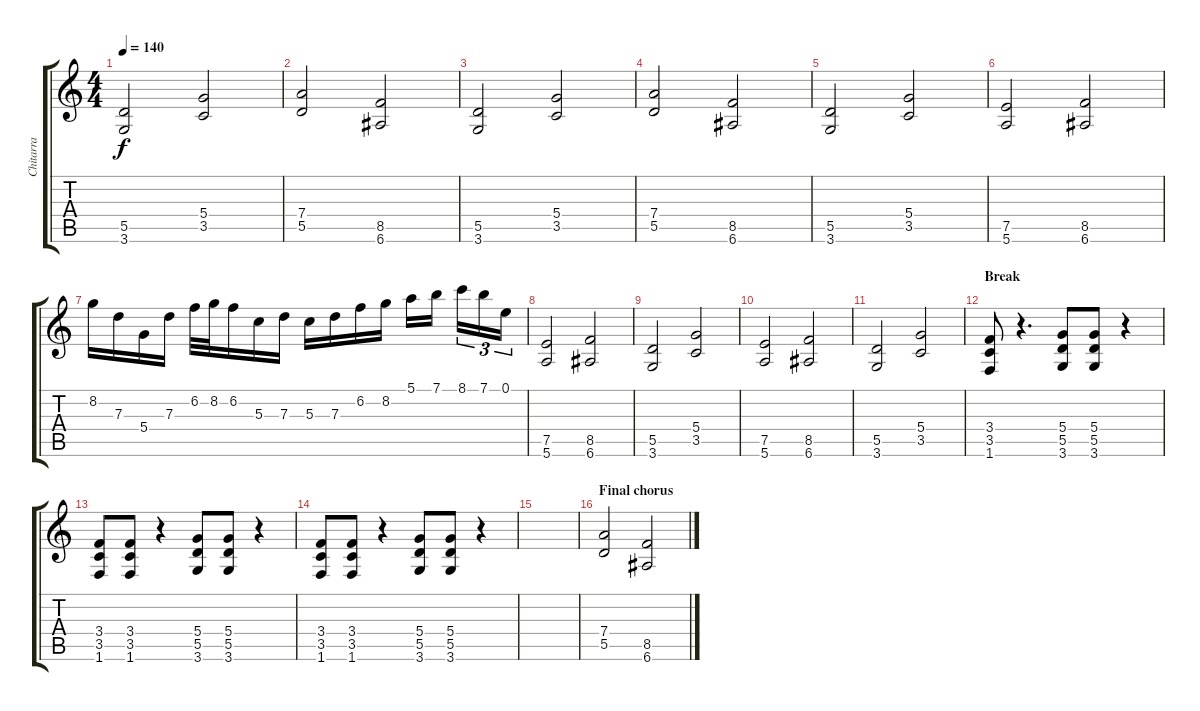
\track ("Chitarra" "Chitarra") {instrument distortionguitar}
\staff {score tabs}
\tuning (E4 B3 G3 D3 A2 E2) {hide}
\ts (4 4)
\tempo 140
\clef g2
\ks c
(5.5 3.6).2{dy f} (5.4 3.5).2 |
(7.4 5.5).2 (8.5 6.6).2 |
(5.5 3.6).2 (5.4 3.5).2 |
(7.4 5.5).2 (8.5 6.6).2 |
(5.5 3.6).2 (5.4 3.5).2 |
(7.5 5.6).2 (8.5 6.6).2 |
8.2.16 7.3.16 5.4.16 7.3.16 6.2.32 8.2.32 6.2.16 5.3.16 7.3.16 5.3.16 7.3.16 6.2.16 8.2.16 5.1.16 7.1.16 8.1.16{tu (3 2)} 7.1.16{tu (3 2)} 0.1.16{tu (3 2)} |
(7.5 5.6).2 (8.5 6.6).2 |
(5.5 3.6).2 (5.4 3.5).2 |
(7.5 5.6).2 (8.5 6.6).2 |
(5.5 3.6).2 (5.4 3.5).2 |
\section ("" "Break")
(3.4 3.5 1.6).8 r.4{d} (5.4 5.5 3.6).8 (5.4 5.5 3.6).8 r.4 |
(3.4 3.5 1.6).8 (3.4 3.5 1.6).8 r.4 (5.4 5.5 3.6).8 (5.4 5.5 3.6).8 r.4 |
(3.4 3.5 1.6).8 (3.4 3.5 1.6).8 r.4 (5.4 5.5 3.6).8 (5.4 5.5 3.6).8 r.4 |
|
\section ("" "Final chorus")
(7.4 5.5).2 (8.5 6.6).2
